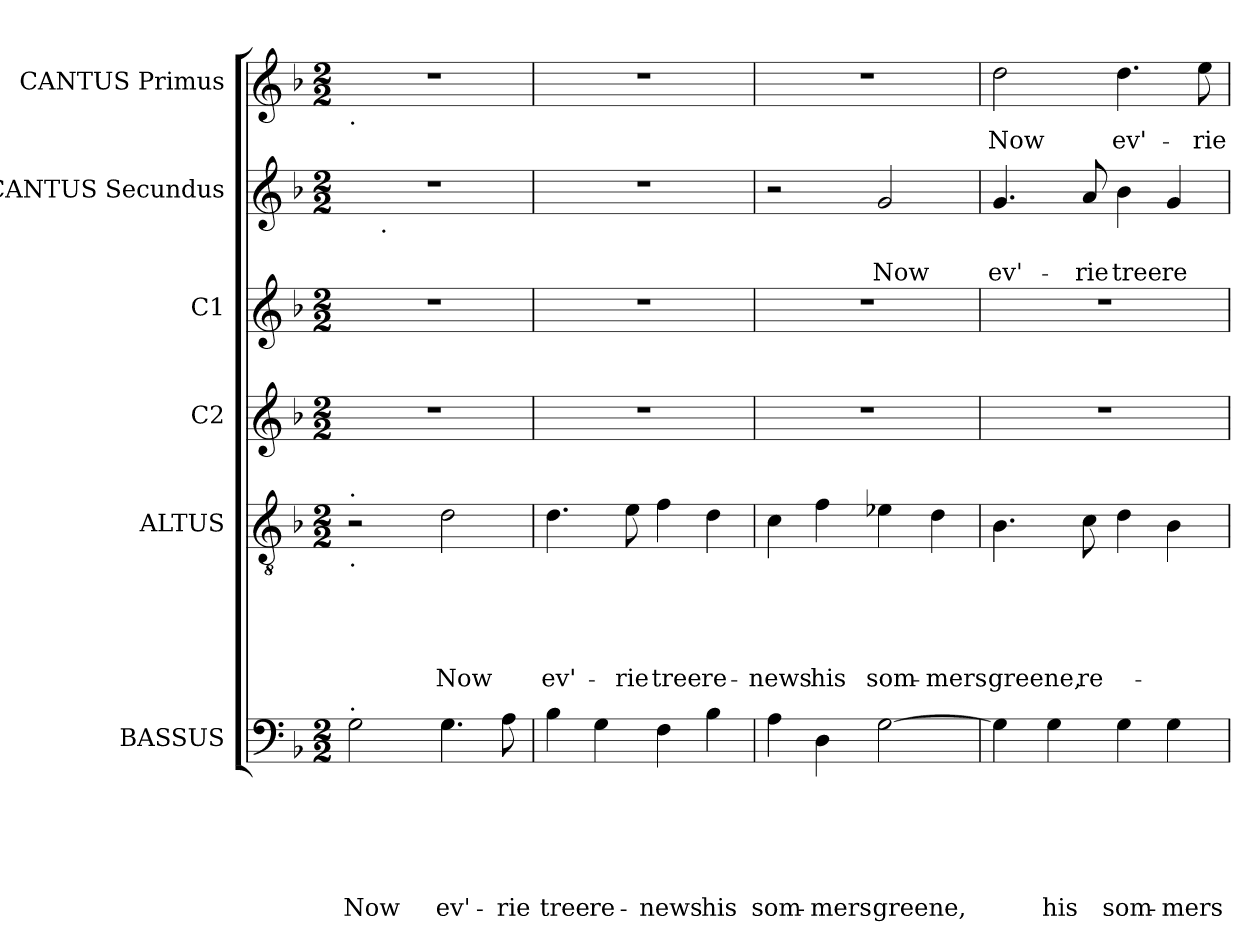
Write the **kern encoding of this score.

**kern	**text	**text	**text	**text	**text	**text	**kern	**text	**text	**text	**text	**text	**kern	**kern	**kern	**text	**text	**kern	**text
*part6	*part6	*part6	*part6	*part6	*part6	*part6	*part5	*part5	*part5	*part5	*part5	*part5	*part4	*part3	*part2	*part2	*part2	*part1	*part1
*staff6	*staff6	*staff6	*staff6	*staff6	*staff6	*staff6	*staff5	*staff5	*staff5	*staff5	*staff5	*staff5	*staff4	*staff3	*staff2	*staff2	*staff2	*staff1	*staff1
*I"BASSUS	*	*	*	*	*	*	*I"ALTUS	*	*	*	*	*	*I"C2	*I"C1	*I"CANTUS Secundus	*	*	*I"CANTUS Primus	*
*I'B	*	*	*	*	*	*	*I'A	*	*	*	*	*	*I'C2	*I'C1	*	*	*	*	*
*clefF4	*	*	*	*	*	*	*clefGv2	*	*	*	*	*	*clefG2	*clefG2	*clefG2	*	*	*clefG2	*
*k[b-]	*	*	*	*	*	*	*k[b-]	*	*	*	*	*	*k[b-]	*k[b-]	*k[b-]	*	*	*k[b-]	*
*F:	*	*	*	*	*	*	*F:	*	*	*	*	*	*F:	*F:	*F:	*	*	*F:	*
*M2/2	*	*	*	*	*	*	*M2/2	*	*	*	*	*	*M2/2	*M2/2	*M2/2	*	*	*M2/2	*
=1	=1	=1	=1	=1	=1	=1	=1	=1	=1	=1	=1	=1	=1	=1	=1	=1	=1	=1	=1
!	!	!	!	!	!	!	!	!	!	!	!	!	!	!	!	!	!	!LO:TX:b:t=.	!
!	!	!	!	!	!	!	!LO:TX:a:t=.	!	!	!	!	!	!	!	!	!	!	!	!
!	!	!	!	!	!	!	!LO:TX:b:t=.	!	!	!	!	!	!	!	!	!	!	!	!
!LO:TX:a:t=.	!	!	!	!	!	!	!	!	!	!	!	!	!	!	!	!	!	!	!
!	!	!	!	!	!	!LO:LY:b	!	!	!	!	!	!	!	!	!	!	!	!	!
*	*	*	*	*	*	*	*	*	*	*	*	*	*	*	*^	*	*	*	*
2G\	.	.	.	.	.	Now	2r	.	.	.	.	.	1r	1r	1r	8ryy	.	.	1r	.
!	!	!	!	!	!	!	!	!	!	!	!	!	!	!	!	!LO:TX:b:t=.	!	!	!	!
.	.	.	.	.	.	.	.	.	.	.	.	.	.	.	.	2..ryy	.	.	.	.
!	!	!	!	!	!	!LO:LY:b	!	!	!	!	!	!LO:LY:b	!	!	!	!	!	!	!	!
4.G\	.	.	.	.	.	ev'-	2d\	.	.	.	.	Now	.	.	.	.	.	.	.	.
!	!	!	!	!	!	!LO:LY:b	!	!	!	!	!	!	!	!	!	!	!	!	!	!
8A\	.	.	.	.	.	-rie	.	.	.	.	.	.	.	.	.	.	.	.	.	.
=2	=2	=2	=2	=2	=2	=2	=2	=2	=2	=2	=2	=2	=2	=2	=2	=2	=2	=2	=2	=2
!	!	!	!	!	!	!LO:LY:b	!	!	!	!	!	!LO:LY:b	!	!	!	!	!	!	!	!
*	*	*	*	*	*	*	*	*	*	*	*	*	*	*	*v	*v	*	*	*	*
4B-\	.	.	.	.	.	tree	4.d\	.	.	.	.	ev'-	1r	1r	1r	.	.	1r	.
!	!	!	!	!	!	!LO:LY:b	!	!	!	!	!	!	!	!	!	!	!	!	!
4G\	.	.	.	.	.	re-	.	.	.	.	.	.	.	.	.	.	.	.	.
!	!	!	!	!	!	!	!	!	!	!	!	!LO:LY:b	!	!	!	!	!	!	!
.	.	.	.	.	.	.	8e\	.	.	.	.	-rie	.	.	.	.	.	.	.
!	!	!	!	!	!	!LO:LY:b	!	!	!	!	!	!LO:LY:b	!	!	!	!	!	!	!
4F\	.	.	.	.	.	-news	4f\	.	.	.	.	tree	.	.	.	.	.	.	.
!	!	!	!	!	!	!LO:LY:b	!	!	!	!	!	!LO:LY:b	!	!	!	!	!	!	!
4B-\	.	.	.	.	.	his	4d\	.	.	.	.	re-	.	.	.	.	.	.	.
=3	=3	=3	=3	=3	=3	=3	=3	=3	=3	=3	=3	=3	=3	=3	=3	=3	=3	=3	=3
!	!	!	!	!	!	!LO:LY:b	!	!	!	!	!	!LO:LY:b	!	!	!	!	!	!	!
4A\	.	.	.	.	.	som-	4c\	.	.	.	.	-news	1r	1r	2r	.	.	1r	.
!	!	!	!	!	!	!LO:LY:b	!	!	!	!	!	!LO:LY:b	!	!	!	!	!	!	!
4D\	.	.	.	.	.	-mers	4f\	.	.	.	.	his	.	.	.	.	.	.	.
!	!	!	!	!	!	!LO:LY:b	!	!	!	!	!	!LO:LY:b	!	!	!	!	!LO:LY:b	!	!
[>2G\	.	.	.	.	.	greene,	4e-X\	.	.	.	.	som-	.	.	2g/	.	Now	.	.
!	!	!	!	!	!	!	!	!	!	!	!	!LO:LY:b	!	!	!	!	!	!	!
.	.	.	.	.	.	.	4d\	.	.	.	.	-mers	.	.	.	.	.	.	.
=4	=4	=4	=4	=4	=4	=4	=4	=4	=4	=4	=4	=4	=4	=4	=4	=4	=4	=4	=4
!	!	!	!	!	!	!	!	!	!	!	!	!LO:LY:b	!	!	!	!	!LO:LY:b	!	!LO:LY:b
4G\]	.	.	.	.	.	.	4.B-\	.	.	.	.	greene,	1r	1r	4.g/	.	ev'-	2dd\	Now
!	!	!	!	!	!	!LO:LY:b	!	!	!	!	!	!	!	!	!	!	!	!	!
4G\	.	.	.	.	.	his	.	.	.	.	.	.	.	.	.	.	.	.	.
!	!	!	!	!	!	!	!	!	!	!	!	!LO:LY:b	!	!	!	!	!LO:LY:b	!	!
.	.	.	.	.	.	.	8c\	.	.	.	.	re-	.	.	8a/	.	-rie	.	.
!	!	!	!	!	!	!LO:LY:b	!	!	!	!	!	!	!	!	!	!	!LO:LY:b	!	!LO:LY:b
4G\	.	.	.	.	.	som-	4d\	.	.	.	.	.	.	.	4b-\	.	tree	4.dd\	ev'-
!	!	!	!	!	!	!LO:LY:b	!	!	!	!	!	!	!	!	!	!	!LO:LY:b	!	!
4G\	.	.	.	.	.	-mers	4B-\	.	.	.	.	.	.	.	4g/	.	re-	.	.
!	!	!	!	!	!	!	!	!	!	!	!	!	!	!	!	!	!	!	!LO:LY:b
.	.	.	.	.	.	.	.	.	.	.	.	.	.	.	.	.	.	8ee\	-rie
=	=	=	=	=	=	=	=	=	=	=	=	=	=	=	=	=	=	=	=
*-	*-	*-	*-	*-	*-	*-	*-	*-	*-	*-	*-	*-	*-	*-	*-	*-	*-	*-	*-
